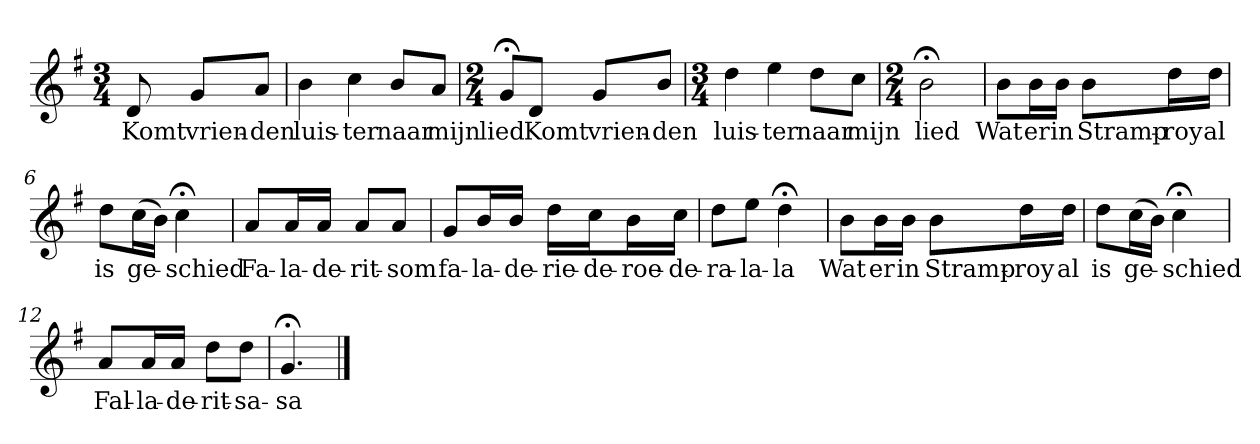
**kern	**text
*part1	*part1
*staff1	*staff1
*k[f#]	*
*G:	*
*M3/4	*
*MM120	*
=	=
8d	Komt
8gL	vrien-
8aJ	-den
=1	=1
4b	luis-
4cc	-ter
8bL	naar
8aJ	mijn
=2	=2
*M2/4	*
8g;<L	lied
8dJ	Komt
8gL	vrien-
8bJ	-den
=3	=3
*M3/4	*
4dd	luis-
4ee	-ter
8ddL	naar
8ccJ	mijn
=4	=4
*M2/4	*
2b;<	lied
=5	=5
8bL	Wat
16bL	er
16bJJ	in
8bL	Stramp-
16ddL	-roy
16ddJJ	al
=6	=6
8ddL	is
(16ccL	ge-
16bJJ)	.
4cc;<	-schied
=7	=7
8aL	Fa-
16aL	-la-
16aJJ	-de-
8aL	-rit-
8aJ	-som
=8	=8
8gL	fa-
16bL	-la-
16bJJ	-de-
16ddLL	-rie-
16ccJ	-de-
16bL	-roe-
16ccJJ	-de-
=9	=9
8ddL	-ra-
8eeJ	-la-
4dd;<	-la
=10	=10
8bL	Wat
16bL	er
16bJJ	in
8bL	Stramp-
16ddL	-roy
16ddJJ	al
=11	=11
8ddL	is
(16ccL	ge-
16bJJ)	.
4cc;<	-schied
=12	=12
8aL	Fal-
16aL	-la-
16aJJ	-de-
8ddL	-rit-
8ddJ	-sa-
=13	=13
4.g;<	-sa
==	==
*-	*-
